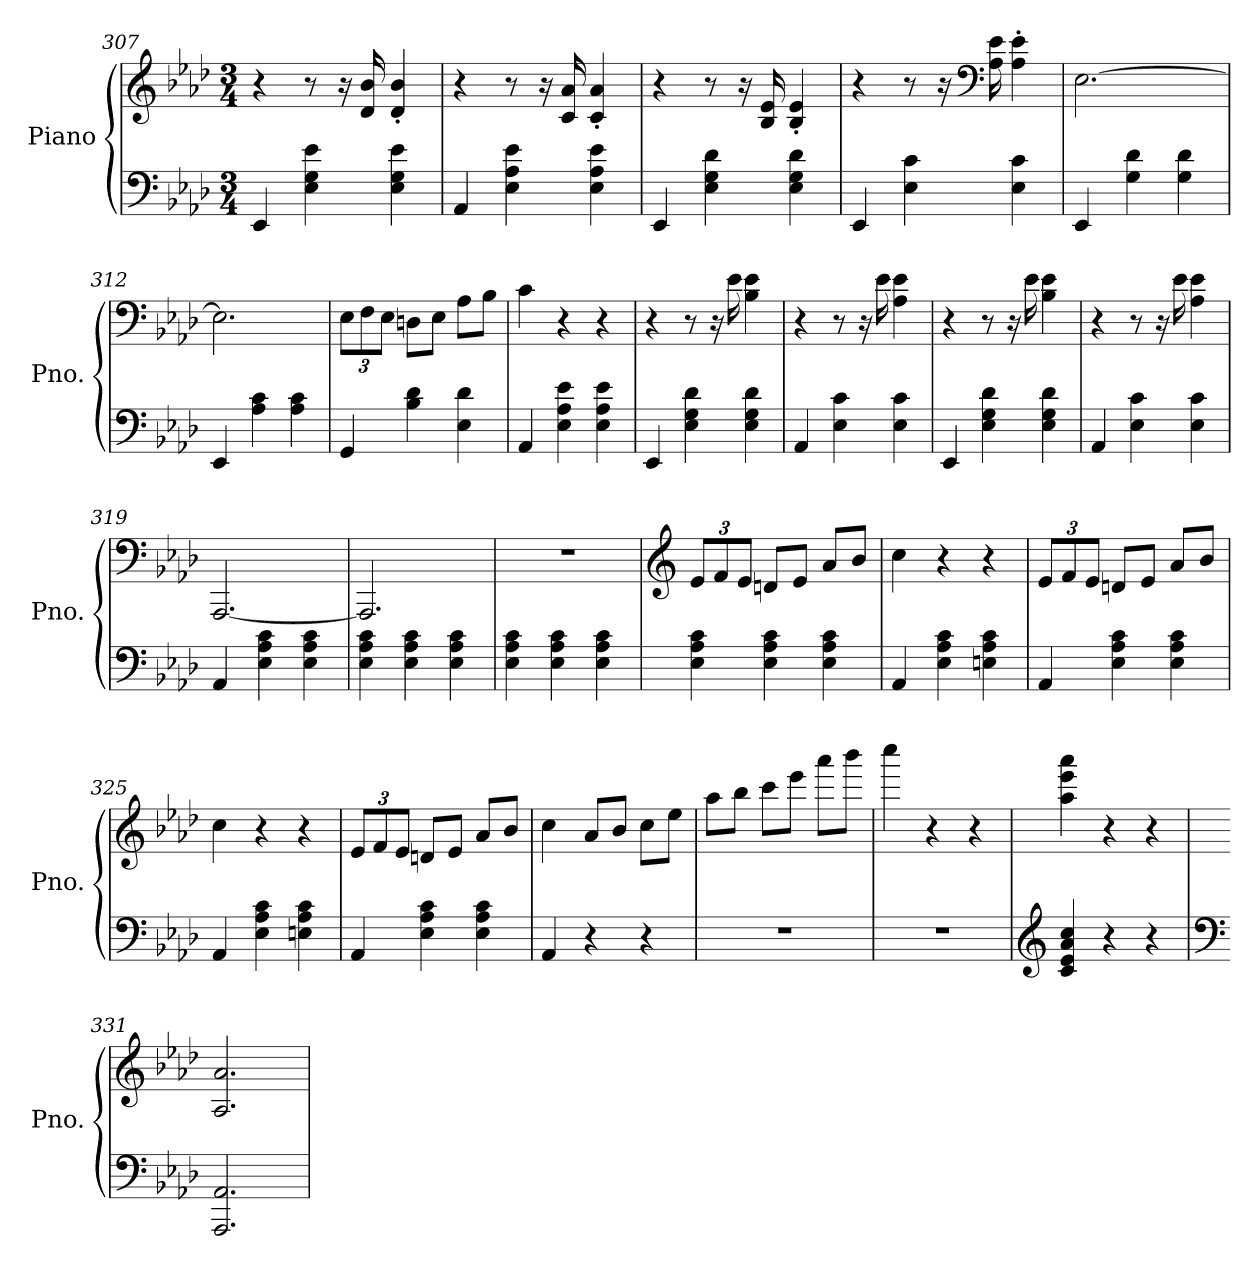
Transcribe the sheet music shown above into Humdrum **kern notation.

**kern	**kern
*part1	*part1
*staff2	*staff1
*I"Piano	*
*I'Pno.	*
*clefF4	*clefG2
*k[b-e-a-d-]	*k[b-e-a-d-]
*M3/4	*M3/4
=307	=307
4EE-/	4r
4E-\ 4G\ 4e-\	8r
.	16r
.	16d-/ 16b-/
4E-\ 4G\ 4e-\	4d-/' 4b-/'
=308	=308
4AA-/	4r
4E-\ 4A-\ 4e-\	8r
.	16r
.	16c/ 16a-/
4E-\ 4A-\ 4e-\	4c/' 4a-/'
=309	=309
4EE-/	4r
4E-\ 4G\ 4d-\	8r
.	16r
.	16B-/ 16e-/
4E-\ 4G\ 4d-\	4B-/' 4e-/'
=310	=310
4EE-/	4r
4E-\ 4c\	8r
.	16r
*	*clefF4
.	16A-\ 16e-\
4E-\ 4c\	4A-\' 4e-\'
!!LO:PB:g=z
=311	=311
4EE-/	[2.E-\
4G\ 4d-\	.
4G\ 4d-\	.
=312	=312
4EE-/	2.E-\]
4A-\ 4c\	.
4A-\ 4c\	.
=313	=313
*	*Xbrackettup
4GG/	12E-\L
.	12F\
.	12E-\J
4B-\ 4d-\	8Dn\L
.	8E-\J
4E-\ 4d-\	8A-\L
.	8B-\J
=314	=314
4AA-/	4c\
4E-\ 4A-\ 4e-\	4r
4E-\ 4A-\ 4e-\	4r
=315	=315
4EE-/	4r
4E-\ 4G\ 4d-\	8r
.	16r
.	16e-\
4E-\ 4G\ 4d-\	4B-\ 4e-\
=316	=316
4AA-/	4r
4E-\ 4c\	8r
.	16r
.	16e-\
4E-\ 4c\	4A-\ 4e-\
=317	=317
4EE-/	4r
4E-\ 4G\ 4d-\	8r
.	16r
.	16e-\
4E-\ 4G\ 4d-\	4B-\ 4e-\
!!LO:LB:g=z
=318	=318
4AA-/	4r
4E-\ 4c\	8r
.	16r
.	16e-\
4E-\ 4c\	4A-\ 4e-\
=319	=319
*	*MM280
4AA-/	[2.AAA-/
4E-\ 4A-\ 4c\	.
4E-\ 4A-\ 4c\	.
=320	=320
4E-\ 4A-\ 4c\	2.AAA-/]
4E-\ 4A-\ 4c\	.
4E-\ 4A-\ 4c\	.
=321	=321
4E-\ 4A-\ 4c\	2.r
4E-\ 4A-\ 4c\	.
4E-\ 4A-\ 4c\	.
=322	=322
*	*clefG2
4E-\ 4A-\ 4c\	12e-/L
.	12f/
.	12e-/J
4E-\ 4A-\ 4c\	8dn/L
.	8e-/J
4E-\ 4A-\ 4c\	8a-/L
.	8b-/J
=323	=323
4AA-/	4cc\
4E-\ 4A-\ 4c\	4r
4En\ 4A-\ 4c\	4r
!!LO:LB:g=z
=324	=324
4AA-/	12e-/L
.	12f/
.	12e-/J
4E-\ 4A-\ 4c\	8dn/L
.	8e-/J
4E-\ 4A-\ 4c\	8a-/L
.	8b-/J
=325	=325
4AA-/	4cc\
4E-\ 4A-\ 4c\	4r
4En\ 4A-\ 4c\	4r
=326	=326
4AA-/	12e-/L
.	12f/
.	12e-/J
4E-\ 4A-\ 4c\	8dn/L
.	8e-/J
4E-\ 4A-\ 4c\	8a-/L
.	8b-/J
=327	=327
4AA-/	4cc\
4r	8a-/L
.	8b-/J
4r	8cc\L
.	8ee-\J
=328	=328
2.r	8aa-\L
.	8bb-\J
.	8ccc\L
.	8eee-\J
.	8aaa-\L
.	8bbb-\J
=329	=329
2.r	4cccc\
.	4r
.	4r
!!LO:LB:g=z
=330	=330
*clefG2	*
4c/ 4e-/ 4a-/ 4cc/	4aa-\ 4eee-\ 4aaa-\
4r	4r
4r	4r
=331	=331
*clefF4	*
2.AAA-/ 2.AA-/	2.A-/ 2.a-/
=	=
*-	*-
